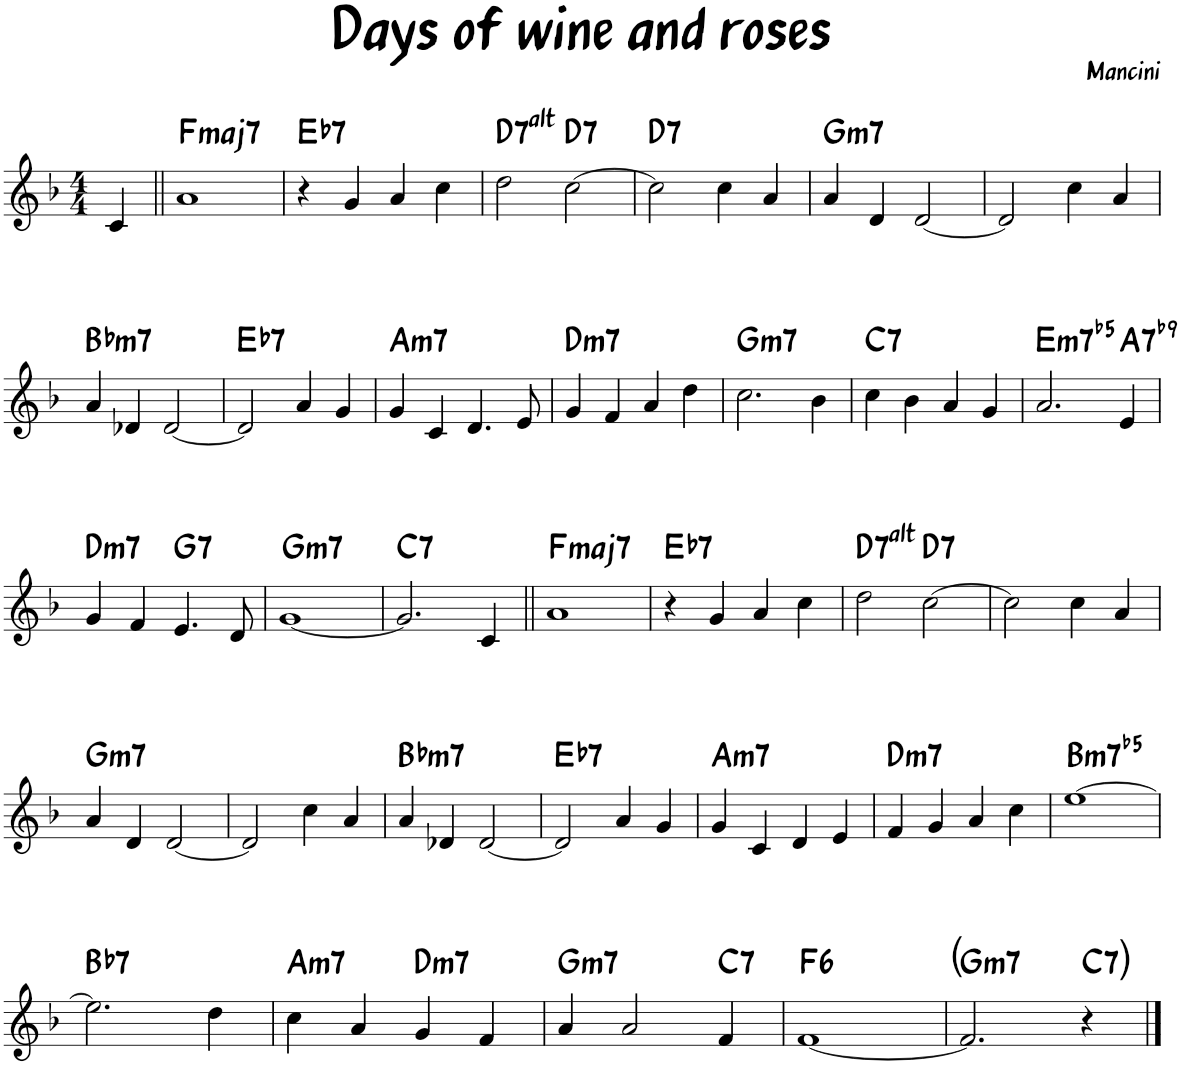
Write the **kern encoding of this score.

**kern	**harte
*part1	*part1
*staff1	*
*I"Piano	*
*I'Pno.	*
*clefG2	*
*k[b-]	*
*M4/4	*
=1	=1
4c/	.
=2||	=2||
!	!LO:H:kt=maj7
1a	F:maj7
=3	=3
!	!LO:H:kt=7
4r	Eb:7
4g/	.
4a/	.
4cc\	.
=4	=4
!	!LO:H:kt=7
2dd\	D:(3,b5,#5,b7,b9,#9)
!	!LO:H:kt=7
[2cc\	D:7
=5	=5
!	!LO:H:kt=7
2cc\]	D:7
4cc\	.
4a/	.
=6	=6
!	!LO:H:kt=m7
4a/	G:min7
4d/	.
[2d/	.
=7	=7
2d/]	.
4cc\	.
4a/	.
!!LO:LB:g=z
=8	=8
!	!LO:H:kt=m7
4a/	Bb:min7
4d-X/	.
[2d-/	.
=9	=9
!	!LO:H:kt=7
2d-/]	Eb:7
4a/	.
4g/	.
=10	=10
!	!LO:H:kt=m7
4g/	A:min7
4c/	.
4.d/	.
8e/	.
=11	=11
!	!LO:H:kt=m7
4g/	D:min7
4f/	.
4a/	.
4dd\	.
=12	=12
!	!LO:H:kt=m7
2.cc\	G:min7
4b-\	.
=13	=13
!	!LO:H:kt=7
4cc\	C:7
4b-\	.
4a/	.
4g/	.
=14	=14
!	!LO:H:kt=m7b5
2.a/	E:hdim7
!	!LO:H:kt=7
4e/	A:7(b9)
!!LO:LB:g=z
=15	=15
!	!LO:H:kt=m7
4g/	D:min7
4f/	.
!	!LO:H:kt=7
4.e/	G:7
8d/	.
=16	=16
!	!LO:H:kt=m7
[1g	G:min7
=17	=17
!	!LO:H:kt=7
2.g/]	C:7
4c/	.
=18||	=18||
!	!LO:H:kt=maj7
1a	F:maj7
=19	=19
!	!LO:H:kt=7
4r	Eb:7
4g/	.
4a/	.
4cc\	.
=20	=20
!	!LO:H:kt=7
2dd\	D:(3,b5,#5,b7,b9,#9)
!	!LO:H:kt=7
[2cc\	D:7
=21	=21
2cc\]	.
4cc\	.
4a/	.
!!LO:LB:g=z
=22	=22
!	!LO:H:kt=m7
4a/	G:min7
4d/	.
[2d/	.
=23	=23
2d/]	.
4cc\	.
4a/	.
=24	=24
!	!LO:H:kt=m7
4a/	Bb:min7
4d-X/	.
[2d-/	.
=25	=25
!	!LO:H:kt=7
2d-/]	Eb:7
4a/	.
4g/	.
=26	=26
!	!LO:H:kt=m7
4g/	A:min7
4c/	.
4d/	.
4e/	.
=27	=27
!	!LO:H:kt=m7
4f/	D:min7
4g/	.
4a/	.
4cc\	.
=28	=28
!	!LO:H:kt=m7b5
[1ee	B:hdim7
!!LO:LB:g=z
=29	=29
!	!LO:H:kt=7
2.ee\]	Bb:7
4dd\	.
=30	=30
!	!LO:H:kt=m7
4cc\	A:min7
4a/	.
!	!LO:H:kt=m7
4g/	D:min7
4f/	.
=31	=31
!	!LO:H:kt=m7
4a/	G:min7
2a/	.
!	!LO:H:kt=7
4f/	C:7
=32	=32
!	!LO:H:kt=6
[1f	F:maj6
=33	=33
!	!LO:H:kt=m7
2.f/]	G:min7
!	!LO:H:kt=7
4r	C:7
==	==
*-	*-
